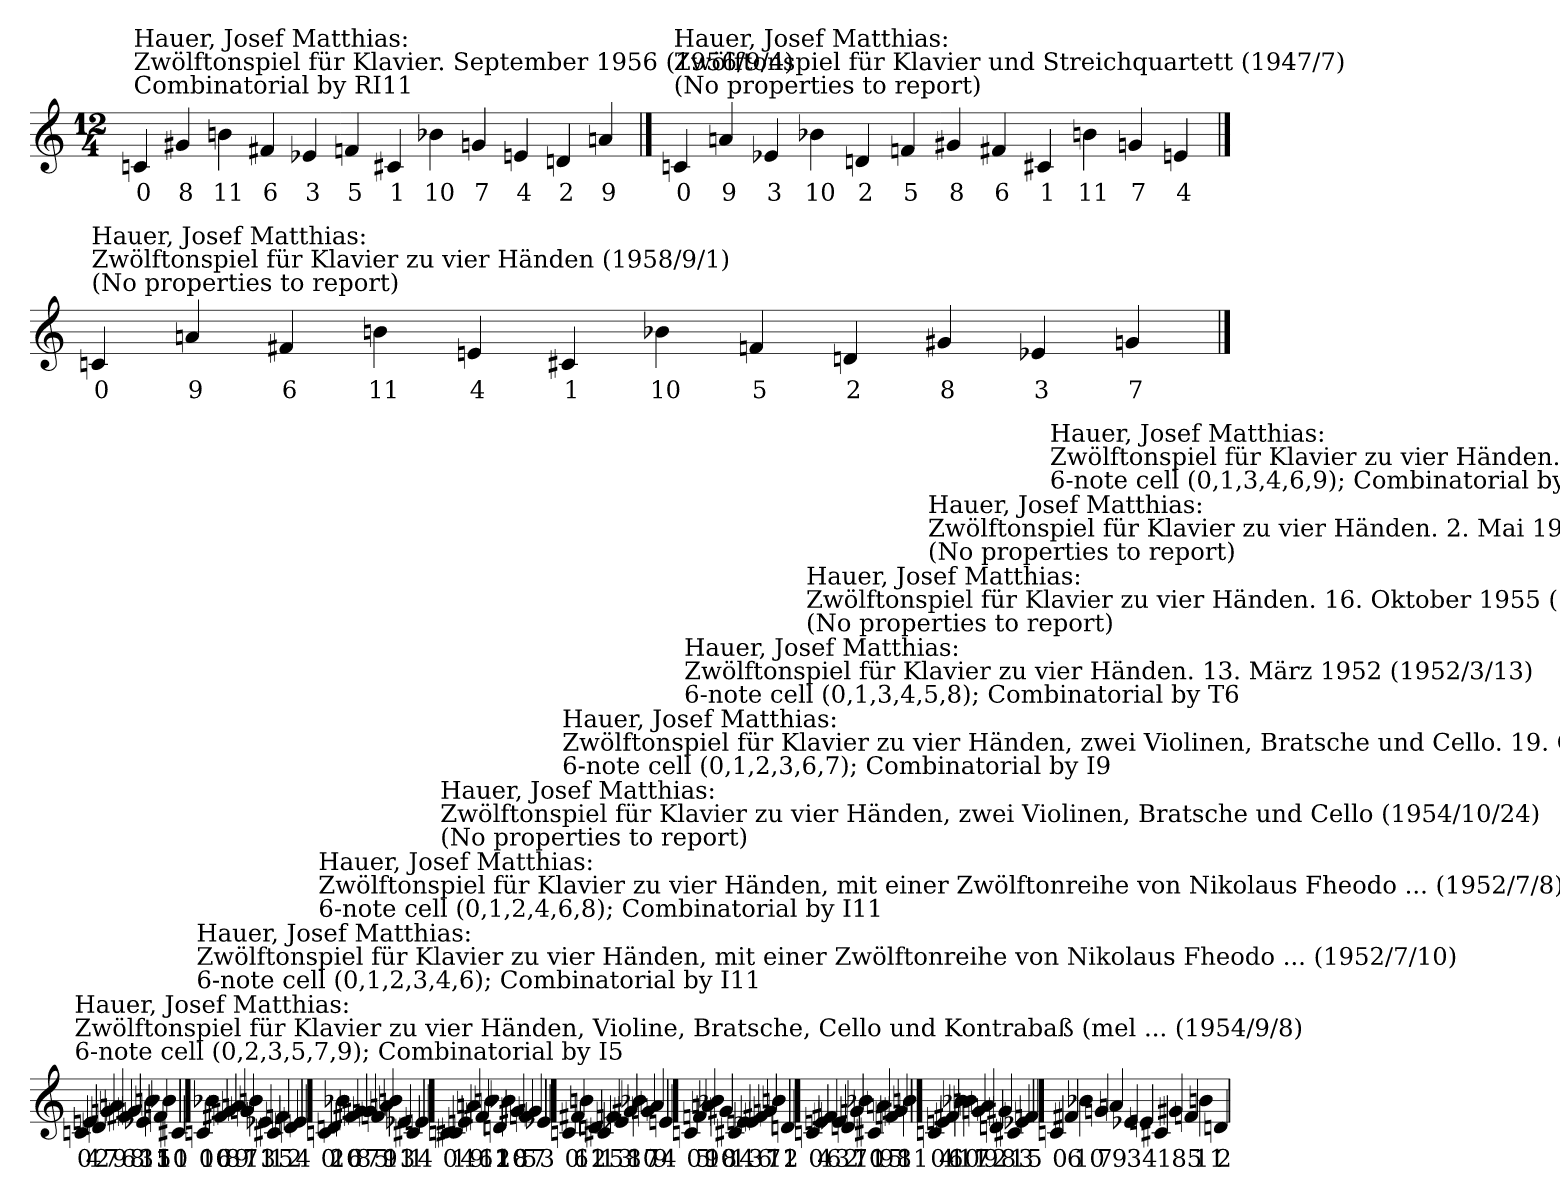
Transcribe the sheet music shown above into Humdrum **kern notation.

**kern	**text
*part1	*part1
*staff1	*staff1
!!LO:LB:g=z
*M12/4	*
==577	==577
!LO:TX:t=Hauer, Josef Matthias&colon; \nZwölftonspiel für Klavier. September 1956 (1956/9/4)\nCombinatorial by RI11	!
4cn	0
4g#X	8
4bn	11
4f#X	6
4e-X	3
4fn	5
4c#X	1
4b-X	10
4gn	7
4en	4
4dn	2
4an	9
!!LO:LB:g=z
==578	==578
!LO:TX:t=Hauer, Josef Matthias&colon; \nZwölftonspiel für Klavier und Streichquartett (1947/7)\n(No properties to report)	!
4cn	0
4an	9
4e-X	3
4b-X	10
4dn	2
4fn	5
4g#X	8
4f#X	6
4c#X	1
4bn	11
4gn	7
4en	4
!!LO:LB:g=z
==579	==579
!LO:TX:t=Hauer, Josef Matthias&colon; \nZwölftonspiel für Klavier zu vier Händen (1958/9/1)\n(No properties to report)	!
4cn	0
4an	9
4f#X	6
4bn	11
4en	4
4c#X	1
4b-X	10
4fn	5
4dn	2
4g#X	8
4e-X	3
4gn	7
!!LO:LB:g=z
==580	==580
!LO:TX:t=Hauer, Josef Matthias&colon; \nZwölftonspiel für Klavier zu vier Händen, Violine, Bratsche, Cello und Kontrabaß (mel ... (1954/9/8)\n6-note cell (0,2,3,5,7,9); Combinatorial by I5	!
4cn	0
4en	4
4dn	2
4gn	7
4an	9
4f#X	6
4g#X	8
4e-X	3
4bn	11
4fn	5
4b-X	10
4c#X	1
!!LO:LB:g=z
==581	==581
!LO:TX:t=Hauer, Josef Matthias&colon; \nZwölftonspiel für Klavier zu vier Händen, mit einer Zwölftonreihe von Nikolaus Fheodo ... (1952/7/10)\n6-note cell (0,1,2,3,4,6); Combinatorial by I11	!
4cn	0
4b-X	10
4f#X	6
4g#X	8
4an	9
4gn	7
4bn	11
4e-X	3
4c#X	1
4fn	5
4dn	2
4en	4
!!LO:LB:g=z
==582	==582
!LO:TX:t=Hauer, Josef Matthias&colon; \nZwölftonspiel für Klavier zu vier Händen, mit einer Zwölftonreihe von Nikolaus Fheodo ... (1952/7/8)\n6-note cell (0,1,2,4,6,8); Combinatorial by I11	!
4cn	0
4dn	2
4b-X	10
4f#X	6
4g#X	8
4gn	7
4fn	5
4an	9
4bn	11
4e-X	3
4c#X	1
4en	4
!!LO:LB:g=z
==583	==583
!LO:TX:t=Hauer, Josef Matthias&colon; \nZwölftonspiel für Klavier zu vier Händen, zwei Violinen, Bratsche und Cello (1954/10/24)\n(No properties to report)	!
4cn	0
4c#X	1
4en	4
4an	9
4f#X	6
4bn	11
4dn	2
4b-X	10
4g#X	8
4fn	5
4gn	7
4e-X	3
!!LO:LB:g=z
==584	==584
!LO:TX:t=Hauer, Josef Matthias&colon; \nZwölftonspiel für Klavier zu vier Händen, zwei Violinen, Bratsche und Cello. 19. Okto ... (1954/10/19)\n6-note cell (0,1,2,3,6,7); Combinatorial by I9	!
4cn	0
4f#X	6
4bn	11
4dn	2
4c#X	1
4fn	5
4e-X	3
4g#X	8
4b-X	10
4gn	7
4an	9
4en	4
!!LO:LB:g=z
==585	==585
!LO:TX:t=Hauer, Josef Matthias&colon; \nZwölftonspiel für Klavier zu vier Händen. 13. März 1952 (1952/3/13)\n6-note cell (0,1,3,4,5,8); Combinatorial by T6	!
4cn	0
4fn	5
4an	9
4b-X	10
4g#X	8
4c#X	1
4en	4
4e-X	3
4f#X	6
4gn	7
4bn	11
4dn	2
!!LO:LB:g=z
==586	==586
!LO:TX:t=Hauer, Josef Matthias&colon; \nZwölftonspiel für Klavier zu vier Händen. 16. Oktober 1955 (1955/10/16)\n(No properties to report)	!
4cn	0
4en	4
4f#X	6
4e-X	3
4dn	2
4gn	7
4b-X	10
4c#X	1
4an	9
4fn	5
4g#X	8
4bn	11
!!LO:LB:g=z
==587	==587
!LO:TX:t=Hauer, Josef Matthias&colon; \nZwölftonspiel für Klavier zu vier Händen. 2. Mai 1952 (1952/5/2)\n(No properties to report)	!
4cn	0
4en	4
4f#X	6
4b-X	10
4bn	11
4gn	7
4an	9
4dn	2
4g#X	8
4c#X	1
4e-X	3
4fn	5
!!LO:LB:g=z
==588	==588
!LO:TX:t=Hauer, Josef Matthias&colon; \nZwölftonspiel für Klavier zu vier Händen. 24. Juni 1952 (1952/6/24)\n6-note cell (0,1,3,4,6,9); Combinatorial by I11	!
4cn	0
4f#X	6
4b-X	10
4gn	7
4an	9
4e-X	3
4en	4
4c#X	1
4g#X	8
4fn	5
4bn	11
4dn	2
=	=
*-	*-
